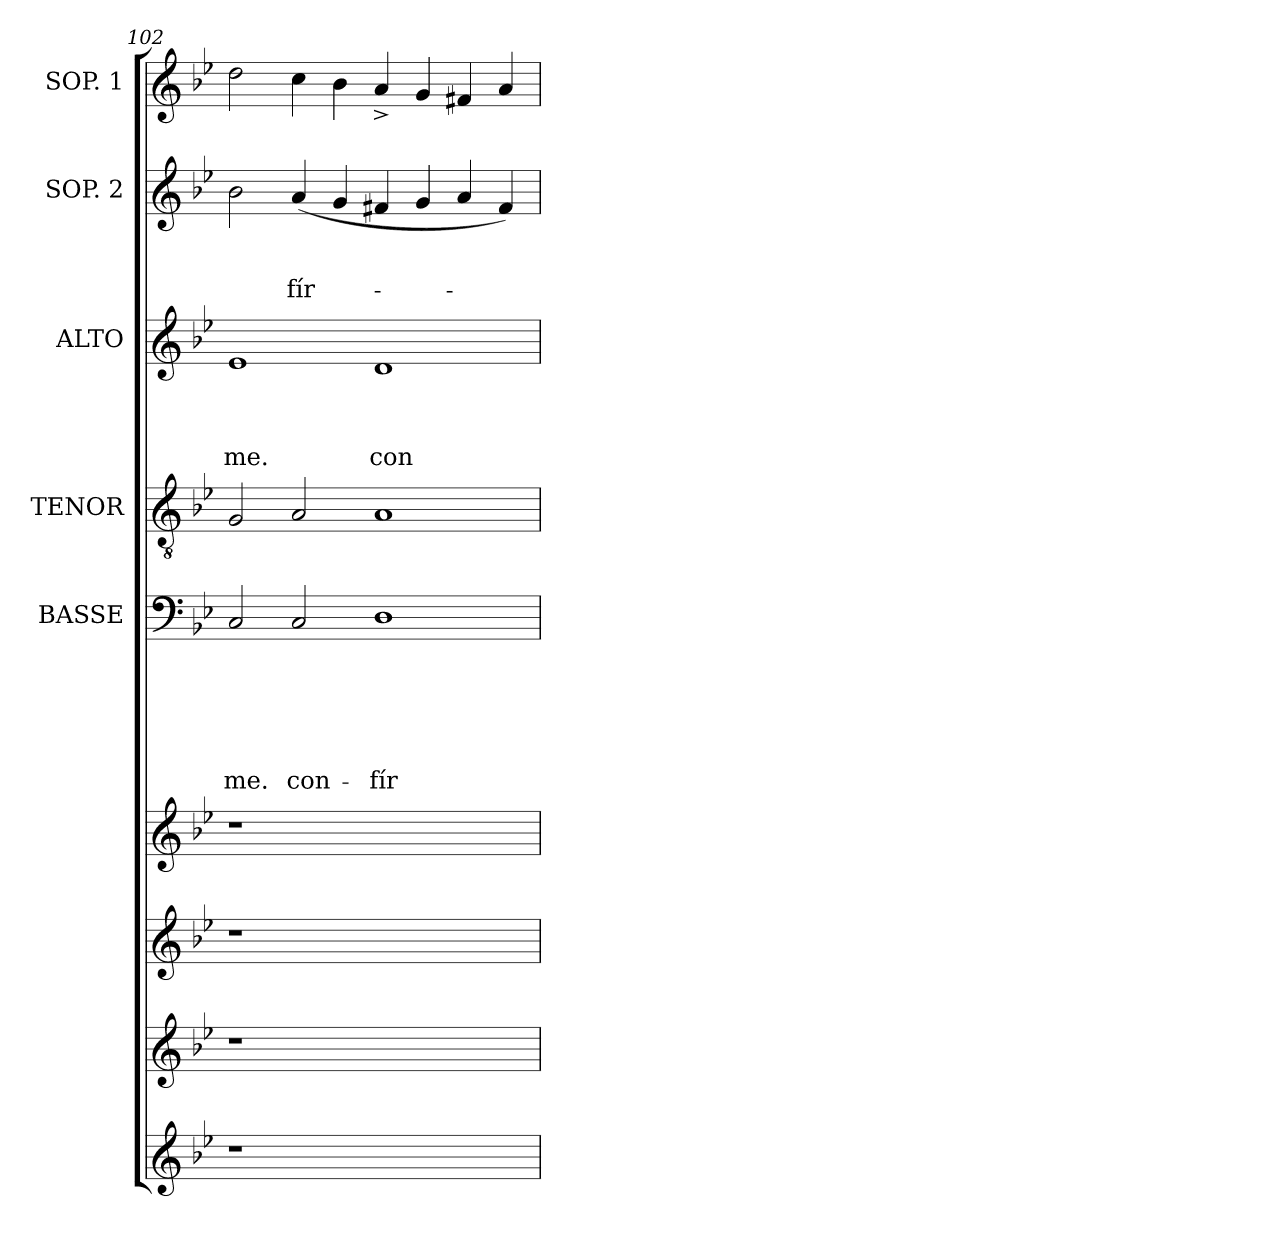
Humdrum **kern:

**kern	**kern	**kern	**kern	**kern	**text	**text	**text	**text	**text	**text	**kern	**kern	**text	**text	**text	**text	**kern	**text	**text	**text	**kern
*part9	*part8	*part7	*part6	*part5	*part5	*part5	*part5	*part5	*part5	*part5	*part4	*part3	*part3	*part3	*part3	*part3	*part2	*part2	*part2	*part2	*part1
*staff9	*staff8	*staff7	*staff6	*staff5	*staff5	*staff5	*staff5	*staff5	*staff5	*staff5	*staff4	*staff3	*staff3	*staff3	*staff3	*staff3	*staff2	*staff2	*staff2	*staff2	*staff1
*	*	*	*	*I"BASSE	*	*	*	*	*	*	*I"TENOR	*I"ALTO	*	*	*	*	*I"SOP. 2	*	*	*	*I"SOP. 1
*	*	*	*	*I'BAS.	*	*	*	*	*	*	*I'TEN.	*I'ALT.	*	*	*	*	*I'SOP. 2	*	*	*	*I'SOP. 1
*clefG2	*clefG2	*clefG2	*clefG2	*clefF4	*	*	*	*	*	*	*clefGv2	*clefG2	*	*	*	*	*clefG2	*	*	*	*clefG2
*k[b-e-]	*k[b-e-]	*k[b-e-]	*k[b-e-]	*k[b-e-]	*	*	*	*	*	*	*k[b-e-]	*k[b-e-]	*	*	*	*	*k[b-e-]	*	*	*	*k[b-e-]
*B-:	*B-:	*B-:	*B-:	*B-:	*	*	*	*	*	*	*B-:	*B-:	*	*	*	*	*B-:	*	*	*	*B-:
=102	=102	=102	=102	=102	=102	=102	=102	=102	=102	=102	=102	=102	=102	=102	=102	=102	=102	=102	=102	=102	=102
!	!	!	!	!	!	!	!	!	!	!LO:LY:b	!	!	!	!	!	!LO:LY:b	!	!	!	!	!
1r	1r	1r	1r	2C/	.	.	.	.	.	me.	2G/	1e-	.	.	.	me.	2b-\	.	.	.	2dd\
!	!	!	!	!	!	!	!	!	!	!LO:LY:b	!	!	!	!	!	!	!	!	!	!LO:LY:b	!
.	.	.	.	2C/	.	.	.	.	.	con-	2A/	.	.	.	.	.	(<4a/	.	.	-fír-	4cc\
.	.	.	.	.	.	.	.	.	.	.	.	.	.	.	.	.	4g/	.	.	.	4b-\
!	!	!	!	!	!	!	!	!	!	!LO:LY:b	!	!	!	!	!	!LO:LY:b	!	!	!	!	!
1ryy	1ryy	1ryy	1ryy	1D	.	.	.	.	.	-fír-	1A	1d	.	.	.	con-	4f#X/	.	.	.	4a^</
.	.	.	.	.	.	.	.	.	.	.	.	.	.	.	.	.	4g/	.	.	.	4g/
.	.	.	.	.	.	.	.	.	.	.	.	.	.	.	.	.	4a/	.	.	.	4f#X/
.	.	.	.	.	.	.	.	.	.	.	.	.	.	.	.	.	4f#/)	.	.	.	4a/
=	=	=	=	=	=	=	=	=	=	=	=	=	=	=	=	=	=	=	=	=	=
*-	*-	*-	*-	*-	*-	*-	*-	*-	*-	*-	*-	*-	*-	*-	*-	*-	*-	*-	*-	*-	*-
